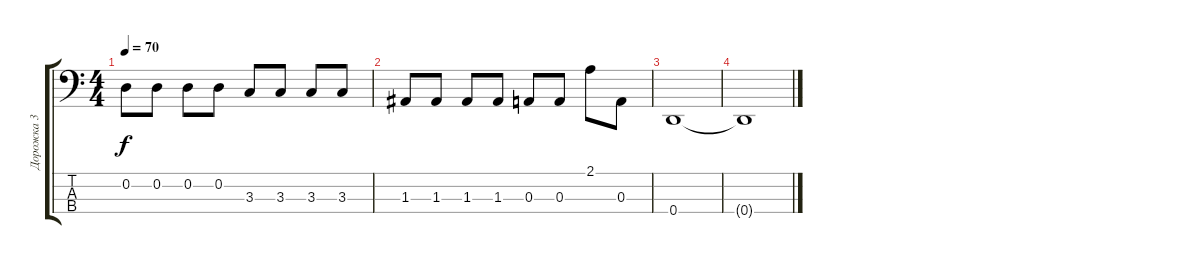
\track ("Дорожка 3" "Дорожка 3") {instrument electricbassfinger}
\staff {score tabs}
\tuning (G2 D2 A1 D1) {hide}
\ts (4 4)
\tempo 70
\clef f4
\ks c
0.2.8{dy f} 0.2.8 0.2.8 0.2.8 3.3.8 3.3.8 3.3.8 3.3.8 |
1.3.8 1.3.8 1.3.8 1.3.8 0.3.8 0.3.8 2.1.8 0.3.8 |
0.4.1 |
0.4{t}.1
